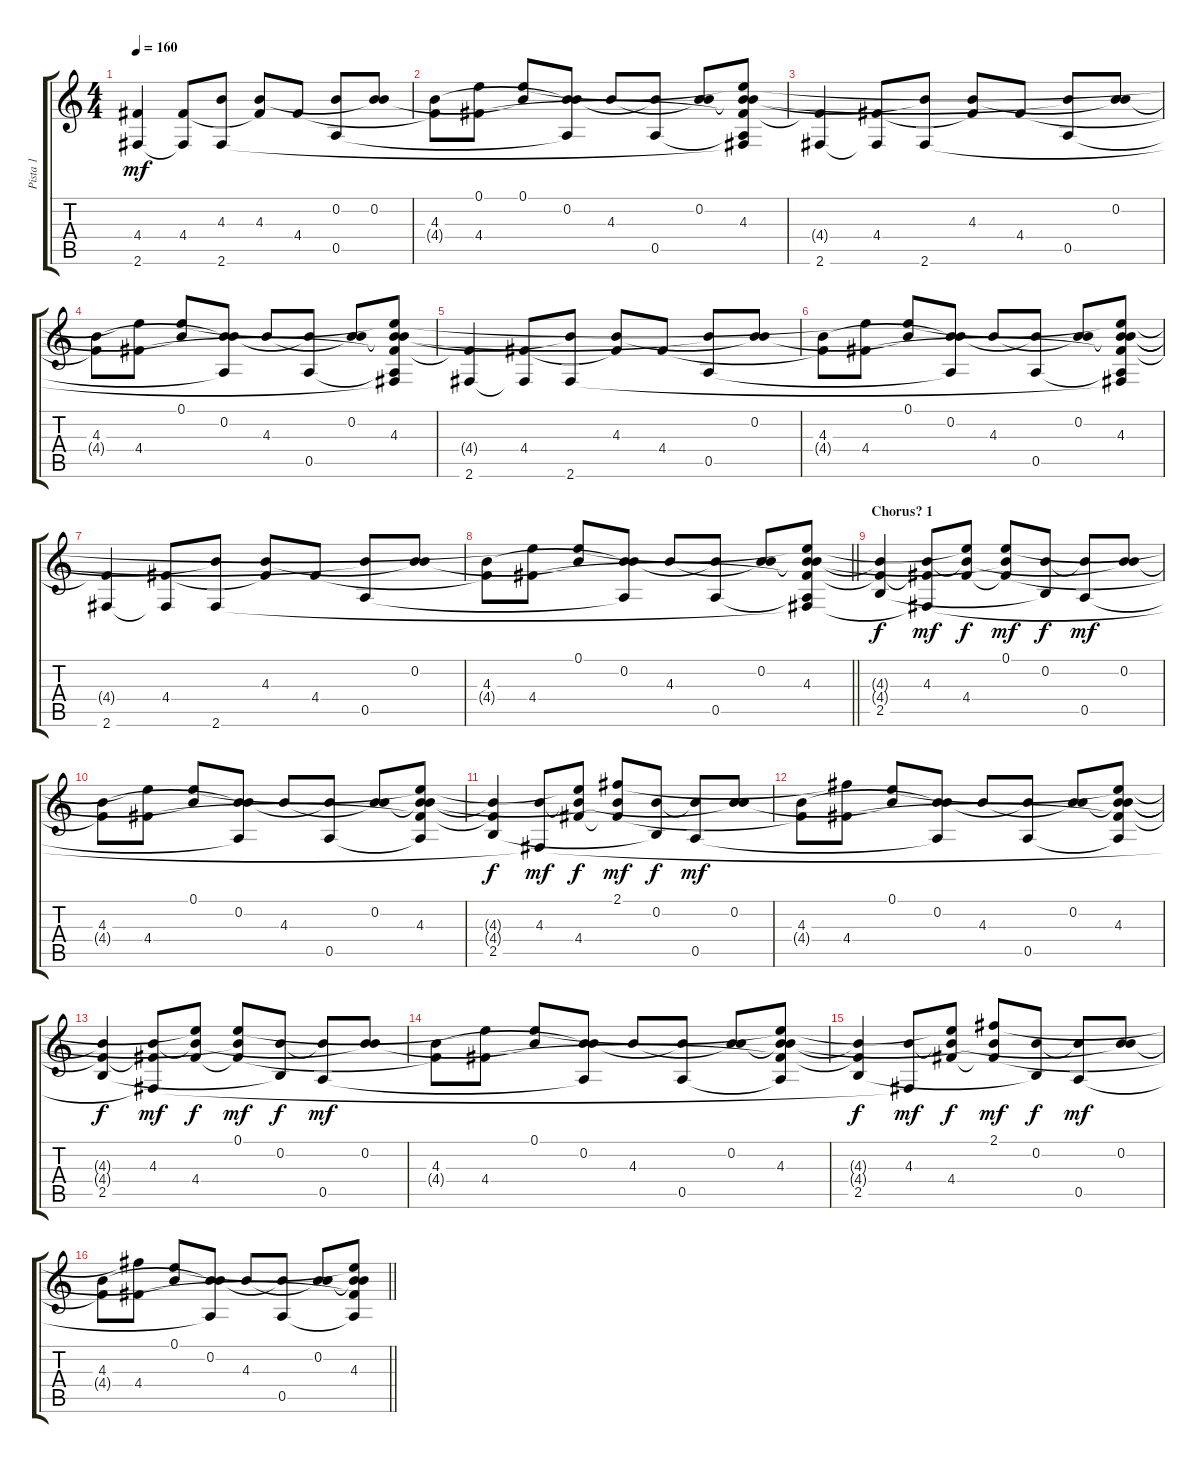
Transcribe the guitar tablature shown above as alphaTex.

\track ("Pista 1" "Pista 1") {instrument acousticguitarsteel}
\staff {score tabs}
\tuning (E4 B3 G3 D3 A2 E2) {hide}
\ts (4 4)
\tempo 160
\clef g2
\ks c
(4.4{t} 2.6).4{dy mf} (4.4 2.6{t}).8 (4.3{t} 2.6).8 (4.3 4.4{t}).8 4.4.8 (0.2{t} 0.5).8 (0.2 4.3{t}).8 |
(4.3 4.4{t}).8 (0.1{t} 4.4).8 (0.1 0.2{t}).8 (0.2 4.3{t} 0.5{t}).8 4.3.8 (0.2{t} 0.5).8 (0.2 4.3{t}).8 (0.1{t} 0.2{t} 4.3 4.4{t} 0.5{t} 2.6{t}).8 |
(4.4{t} 2.6).4 (4.4 2.6{t}).8 (4.3{t} 2.6).8 (4.3 4.4{t}).8 4.4.8 (0.2{t} 0.5).8 (0.2 4.3{t}).8 |
(4.3 4.4{t}).8 (0.1{t} 4.4).8 (0.1 0.2{t}).8 (0.2 4.3{t} 0.5{t}).8 4.3.8 (0.2{t} 0.5).8 (0.2 4.3{t}).8 (0.1{t} 0.2{t} 4.3 4.4{t} 0.5{t} 2.6{t}).8 |
(4.4{t} 2.6).4 (4.4 2.6{t}).8 (4.3{t} 2.6).8 (4.3 4.4{t}).8 4.4.8 (0.2{t} 0.5).8 (0.2 4.3{t}).8 |
(4.3 4.4{t}).8 (0.1{t} 4.4).8 (0.1 0.2{t}).8 (0.2 4.3{t} 0.5{t}).8 4.3.8 (0.2{t} 0.5).8 (0.2 4.3{t}).8 (0.1{t} 0.2{t} 4.3 4.4{t} 0.5{t} 2.6{t}).8 |
(4.4{t} 2.6).4 (4.4 2.6{t}).8 (4.3{t} 2.6).8 (4.3 4.4{t}).8 4.4.8 (0.2{t} 0.5).8 (0.2 4.3{t}).8 |
\barLineRight lightlight
(4.3 4.4{t}).8 (0.1{t} 4.4).8 (0.1 0.2{t}).8 (0.2 4.3{t} 0.5{t}).8 4.3.8 (0.2{t} 0.5).8 (0.2 4.3{t}).8 (0.1{t} 0.2{t} 4.3 4.4{t} 0.5{t} 2.6{t}).8 |
\section ("" "Chorus? 1")
(4.3{t} 4.4{t} 2.5).4{dy f} (4.3 4.4{t} 2.6{t}).8{dy mf} (0.1{t} 4.3{t} 4.4).8{dy f} (0.1 0.2{t} 4.4{t}).8{dy mf} (0.2 2.5{t}).8{dy f} (0.2{t} 0.5).8{dy mf} (0.2 4.3{t}).8 |
(4.3 4.4{t}).8 (0.1{t} 4.4).8 (0.1 0.2{t}).8 (0.2 4.3{t} 0.5{t}).8 4.3.8 (0.2{t} 0.5).8 (0.2 4.3{t}).8 (0.1{t} 0.2{t} 4.3 4.4{t} 0.5{t}).8 |
(4.3{t} 4.4{t} 2.5).4{dy f} (4.3 2.6{t}).8{dy mf} (0.1{t} 4.3{t} 4.4).8{dy f} (2.1 0.2{t} 4.4{t}).8{dy mf} (0.2 2.5{t}).8{dy f} (0.2{t} 0.5).8{dy mf} (0.2 4.3{t}).8 |
(4.3 4.4{t}).8 (2.1{t} 4.4).8 (0.1 0.2{t}).8 (0.2 4.3{t} 0.5{t}).8 4.3.8 (0.2{t} 0.5).8 (0.2 4.3{t}).8 (0.1{t} 0.2{t} 4.3 4.4{t} 0.5{t}).8 |
(4.3{t} 4.4{t} 2.5).4{dy f} (4.3 4.4{t} 2.6{t}).8{dy mf} (0.1{t} 4.3{t} 4.4).8{dy f} (0.1 0.2{t} 4.4{t}).8{dy mf} (0.2 2.5{t}).8{dy f} (0.2{t} 0.5).8{dy mf} (0.2 4.3{t}).8 |
(4.3 4.4{t}).8 (0.1{t} 4.4).8 (0.1 0.2{t}).8 (0.2 4.3{t} 0.5{t}).8 4.3.8 (0.2{t} 0.5).8 (0.2 4.3{t}).8 (0.1{t} 0.2{t} 4.3 4.4{t} 0.5{t}).8 |
(4.3{t} 4.4{t} 2.5).4{dy f} (4.3 2.6{t}).8{dy mf} (0.1{t} 4.3{t} 4.4).8{dy f} (2.1 0.2{t} 4.4{t}).8{dy mf} (0.2 2.5{t}).8{dy f} (0.2{t} 0.5).8{dy mf} (0.2 4.3{t}).8 |
\barLineRight lightlight
(4.3 4.4{t}).8 (2.1{t} 4.4).8 (0.1 0.2{t}).8 (0.2 4.3{t} 0.5{t}).8 4.3.8 (0.2{t} 0.5).8 (0.2 4.3{t}).8 (0.1{t} 0.2{t} 4.3 4.4{t} 0.5{t}).8
